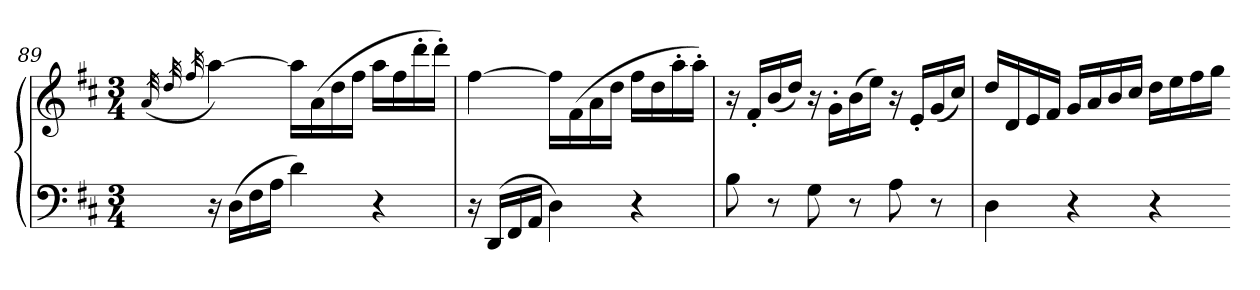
**kern	**kern
*part1	*part1
*staff2	*staff1
*clefF4	*clefG2
*k[f#c#]	*k[f#c#]
*D:	*D:
*M3/4	*M3/4
=89	=89
.	(32qa
.	32qdd
.	32qff#
16r	[4aa)
(16DLL	.
16F#	.
16AJJ	.
4d)	16aaLL]
.	(16a
.	16dd
.	16ff#JJ
4r	16aaLL
.	16ff#
.	16ddd'
.	16ddd'JJ)
=90	=90
16r	[4ff#
(16DDLL	.
16FF#	.
16AAJJ	.
4D)	16ff#LL]
.	(16f#
.	16a
.	16ddJJ
4r	16ff#LL
.	16dd
.	16aa'
.	16aa'JJ)
=91	=91
8B	16r
.	16f#'LL
8r	(16b
.	16ddJJ)
8G	16r
.	16g'LL
8r	(16b
.	16eeJJ)
8A	16r
.	16e'LL
8r	(16g
.	16cc#JJ)
=92	=92
4D	16ddLL
.	16d
.	16e
.	16f#JJ
4r	16gLL
.	16a
.	16b
.	16cc#JJ
4r	16ddLL
.	16ee
.	16ff#
.	16ggJJ
=-	=-
*-	*-
